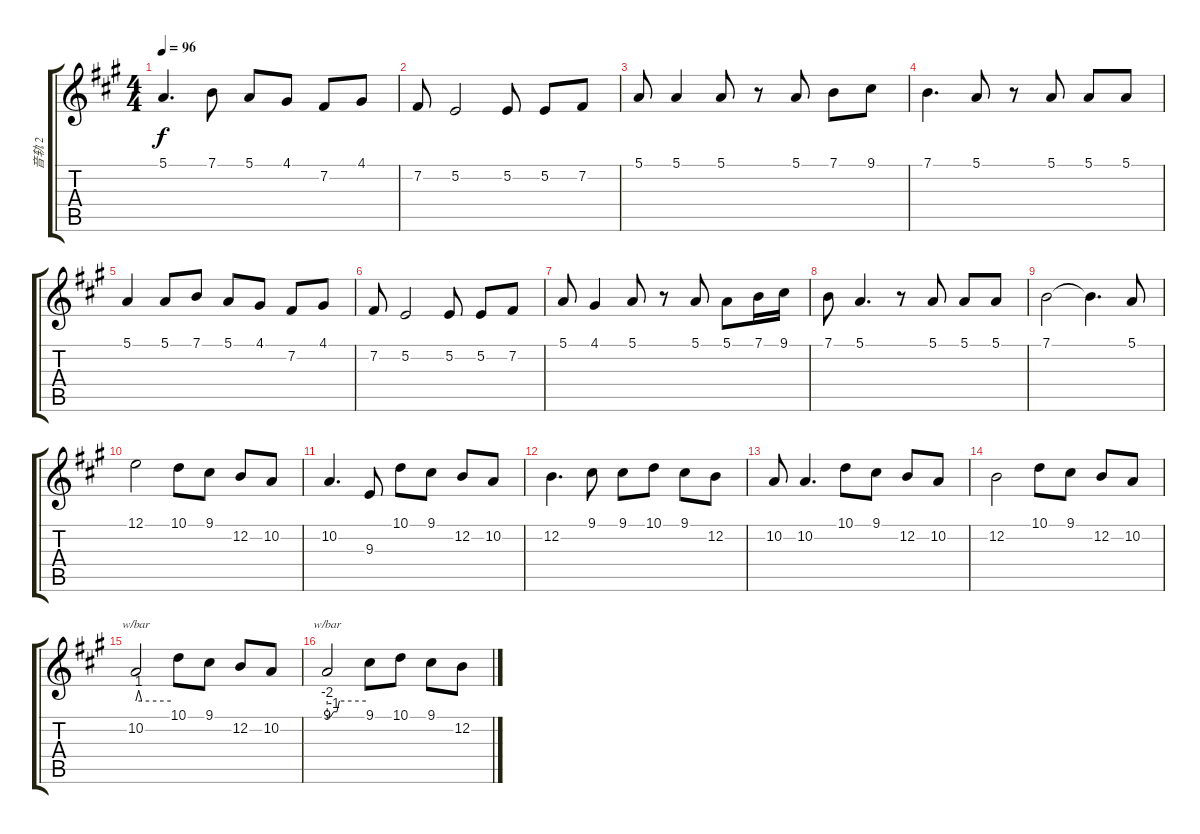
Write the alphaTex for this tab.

\track ("音轨 2" "音轨 2") {instrument pad7halo}
\staff {score tabs}
\tuning (E4 B3 G3 D3 A2 E2) {hide}
\ts (4 4)
\tempo 96
\clef g2
\ks a
5.1.4{d dy f} 7.1.8 5.1.8 4.1.8 7.2.8 4.1.8 |
7.2.8 5.2.2 5.2.8 5.2.8 7.2.8 |
5.1.8 5.1.4 5.1.8 r.8 5.1.8 7.1.8 9.1.8 |
7.1.4{d} 5.1.8 r.8 5.1.8 5.1.8 5.1.8 |
5.1.4 5.1.8 7.1.8 5.1.8 4.1.8 7.2.8 4.1.8 |
7.2.8 5.2.2 5.2.8 5.2.8 7.2.8 |
5.1.8 4.1.4 5.1.8 r.8 5.1.8 5.1.8 7.1.16 9.1.16 |
7.1.8 5.1.4{d} r.8 5.1.8 5.1.8 5.1.8 |
7.1.2 7.1{t}.4{d} 5.1.8 |
12.1.2 10.1.8 9.1.8 12.2.8 10.2.8 |
10.2.4{d} 9.3.8 10.1.8 9.1.8 12.2.8 10.2.8 |
12.2.4{d} 9.1.8 9.1.8 10.1.8 9.1.8 12.2.8 |
10.2.8 10.2.4{d} 10.1.8 9.1.8 12.2.8 10.2.8 |
12.2.2 10.1.8 9.1.8 12.2.8 10.2.8 |
10.2.2{tbe (custom default 0 0 5 4 10 0 60 0)} 10.1.8 9.1.8 12.2.8 10.2.8 |
9.1.2{tbe (custom default 0 -8 5 -8 10 -4 15 -4 19 0 60 0)} 9.1.8 10.1.8 9.1.8 12.2.8
